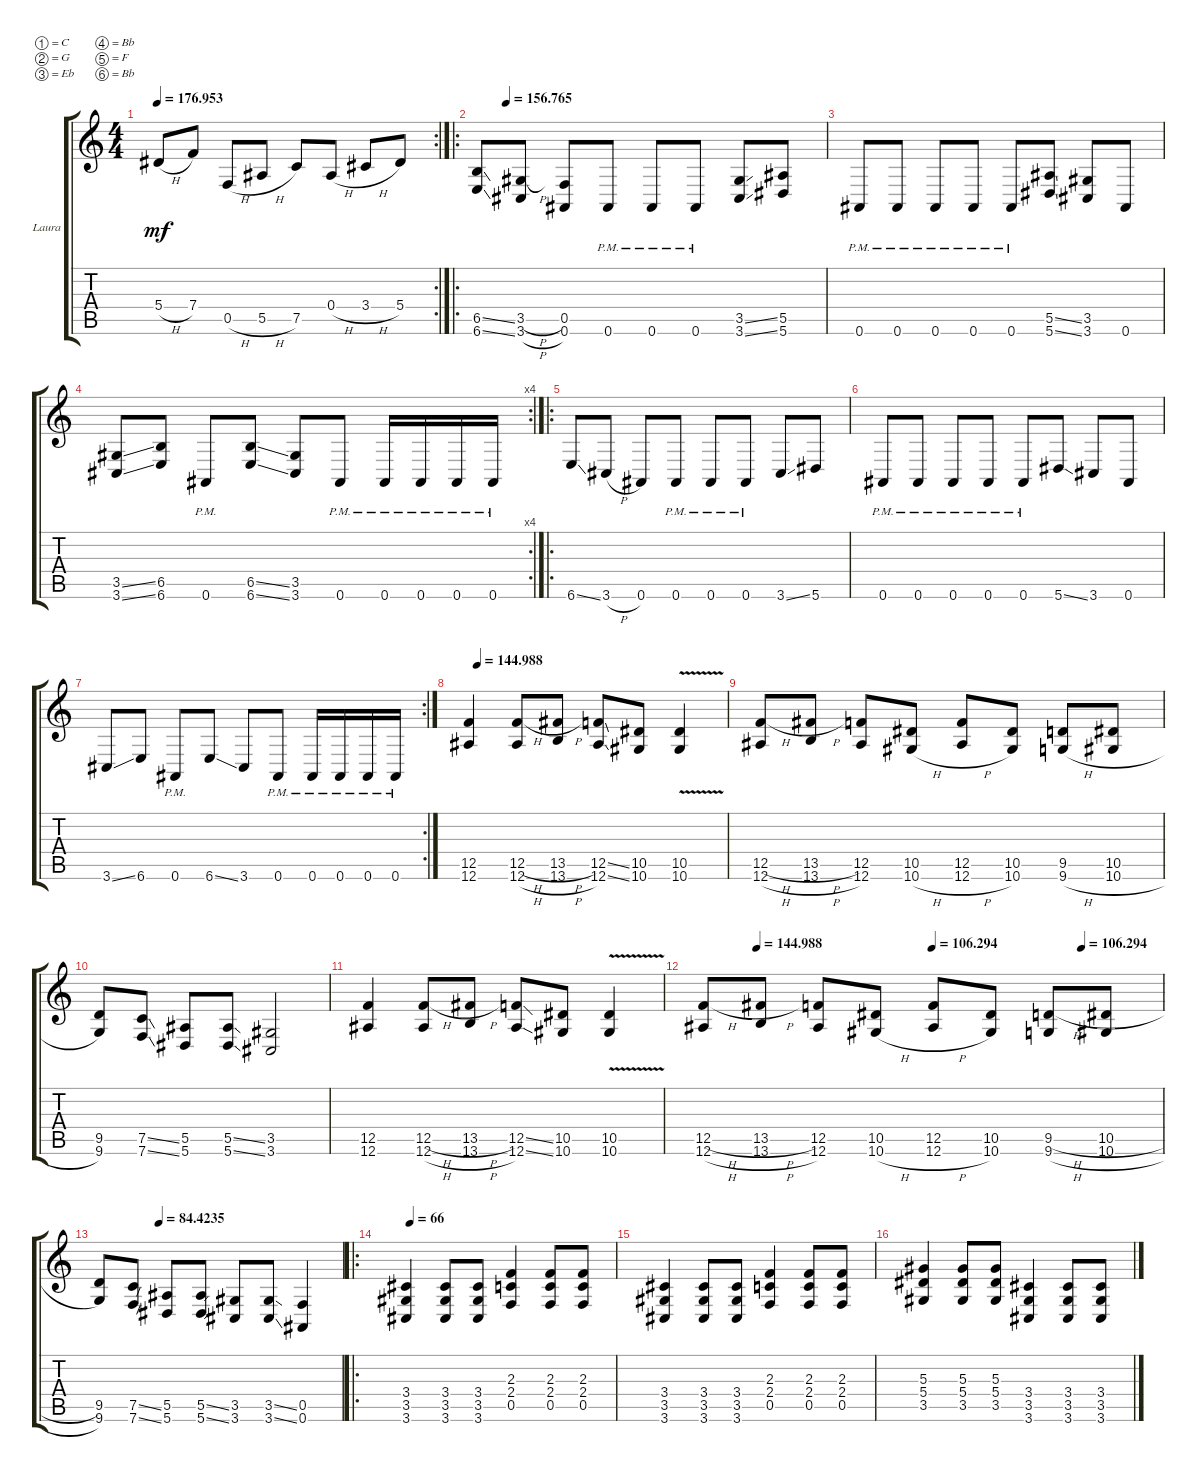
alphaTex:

\defaultSystemsLayout 4
\bracketExtendMode groupsimilarinstruments
\firstSystemTrackNameOrientation horizontal
\otherSystemsTrackNameOrientation horizontal
\track ("Laura Pleasants" "Laura") {instrument distortionguitar}
\staff {score tabs}
\tuning (C4 G3 Eb3 Bb2 F2 Bb1)
\rc 2
\ts (4 4)
\tempo
176.953
\accidentals auto
\clef g2
\ottava regular
\simile none
\ks c
5.4{h}.8{dy mf} 7.4.8 0.5{h}.8 5.5{h}.8 7.5.8 0.4{h}.8 3.4{h}.8 5.4.8 |
\ro
\tempo (156.765 0.0875)
(6.6{ss} 6.5{ss}).8 (3.6{h} 3.5{h}).8 (0.6 0.5).8 0.6{pm}.8 0.6{pm}.8 0.6{pm}.8 (3.6{ss} 3.5{ss}).8 (5.5 5.6).8 |
0.6{pm}.8 0.6{pm}.8 0.6{pm}.8 0.6{pm}.8 0.6{pm}.8 (5.6{ss} 5.5{ss}).8 (3.6 3.5).8 0.6.8 |
\rc 4
(3.6{ss} 3.5{ss}).8 (6.6 6.5).8 0.6{pm}.8 (6.6{ss} 6.5{ss}).8 (3.6 3.5).8 0.6{pm}.8 0.6{pm}.16 0.6{pm}.16 0.6{pm}.16 0.6{pm}.16 |
\ro
6.6{ss}.8 3.6{h}.8 0.6.8 0.6{pm}.8 0.6{pm}.8 0.6{pm}.8 3.6{ss}.8 5.6.8 |
0.6{pm}.8 0.6{pm}.8 0.6{pm}.8 0.6{pm}.8 0.6{pm}.8 5.6{ss}.8 3.6.8 0.6.8 |
\rc 2
3.6{ss}.8 6.6.8 0.6{pm}.8 6.6{ss}.8 3.6.8 0.6{pm}.8 0.6{pm}.16 0.6{pm}.16 0.6{pm}.16 0.6{pm}.16 |
\tempo (144.988 0.0375)
(12.6 12.5).4 (12.6{h} 12.5{h}).8 (13.6{h} 13.5{h}).8 (12.6{ss} 12.5{ss}).8 (10.6 10.5).8 (10.6{v} 10.5{v}).4 |
(12.6{h} 12.5{h}).8 (13.6{h} 13.5{h}).8 (12.6 12.5).8 (10.6{h} 10.5).8 (12.6{h} 12.5).8 (10.6 10.5).8 (9.6{h} 9.5).8 (10.6{h} 10.5).8 |
(9.6 9.5).8 (7.6{ss} 7.5{ss}).8 (5.6 5.5).8 (5.6{ss} 5.5{ss}).8 (3.6 3.5).2 |
(12.6 12.5).4 (12.6{h} 12.5{h}).8 (13.6{h} 13.5{h}).8 (12.6{ss} 12.5{ss}).8 (10.6 10.5).8 (10.6{v} 10.5{v}).4 |
\tempo (144.988 0.11875)
\tempo (106.294 0.5)
\tempo (106.294 0.825)
(12.6{h} 12.5{h}).8 (13.6{h} 13.5{h}).8 (12.6 12.5).8 (10.6{h} 10.5).8 (12.6{h} 12.5).8 (10.6 10.5).8 (9.6{h} 9.5{h}).8 (10.6{h} 10.5{h}).8 |
\tempo (84.4235 0.25)
(9.6 9.5).8 (7.6{ss} 7.5{ss}).8 (5.6 5.5).8 (5.6{ss} 5.5{ss}).8 (3.6 3.5).8 (3.5{ss} 3.6{ss}).8 (0.6 0.5).4 |
\ro
\tempo (66 0.025)
(3.6 3.5 3.4).4 (3.6 3.5 3.4).8 (3.6 3.5 3.4).8 (0.5 2.4 2.3).4 (0.5 2.4 2.3).8 (0.5 2.4 2.3).8 |
(3.6 3.5 3.4).4 (3.6 3.5 3.4).8 (3.6 3.5 3.4).8 (0.5 2.4 2.3).4 (0.5 2.4 2.3).8 (0.5 2.4 2.3).8 |
(3.5 5.4 5.3).4 (3.5 5.4 5.3).8 (3.5 5.4 5.3).8 (3.6 3.5 3.4).4 (3.6 3.5 3.4).8 (3.6 3.5 3.4).8
